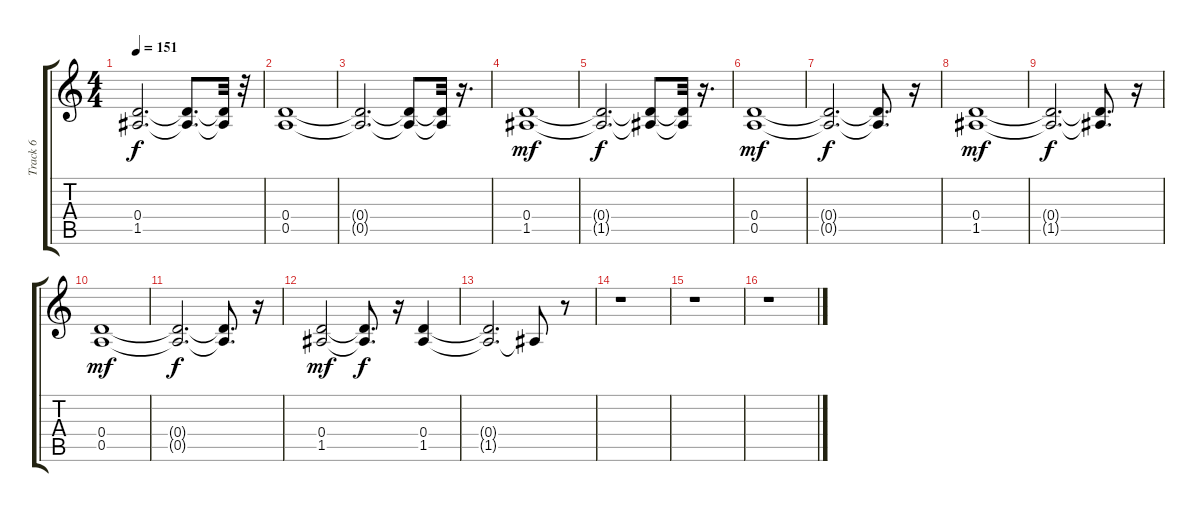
\track ("Track 6" "Track 6") {instrument distortionguitar}
\staff {score tabs}
\tuning (E4 B3 G3 D3 A2 E2) {hide}
\ts (4 4)
\tempo 151
\clef g2
\ks c
(0.4{t} 1.5{t}).2{d dy f} (0.4{t} 1.5{t}).8{d} (0.4{t} 1.5{t}).32 r.32 |
(0.4 0.5).1 |
(0.4{t} 0.5{t}).2{d} (0.4{t} 0.5{t}).8 (0.4{t} 0.5{t}).32 r.16{d} |
(0.4 1.5).1{dy mf} |
(0.4{t} 1.5{t}).2{d dy f} (0.4{t} 1.5{t}).8 (0.4{t} 1.5{t}).32 r.16{d} |
(0.4 0.5).1{dy mf} |
(0.4{t} 0.5{t}).2{d dy f} (0.4{t} 0.5{t}).8{d} r.16 |
(0.4 1.5).1{dy mf} |
(0.4{t} 1.5{t}).2{d dy f} (0.4{t} 1.5{t}).8{d} r.16 |
(0.4 0.5).1{dy mf} |
(0.4{t} 0.5{t}).2{d dy f} (0.4{t} 0.5{t}).8{d} r.16 |
(0.4 1.5).2{dy mf} (0.4{t} 1.5{t}).8{d dy f} r.16 (0.4 1.5).4 |
(0.4{t} 1.5{t}).2{d} 1.5{t}.8 r.8 |
r.1 |
r.1 |
r.1
